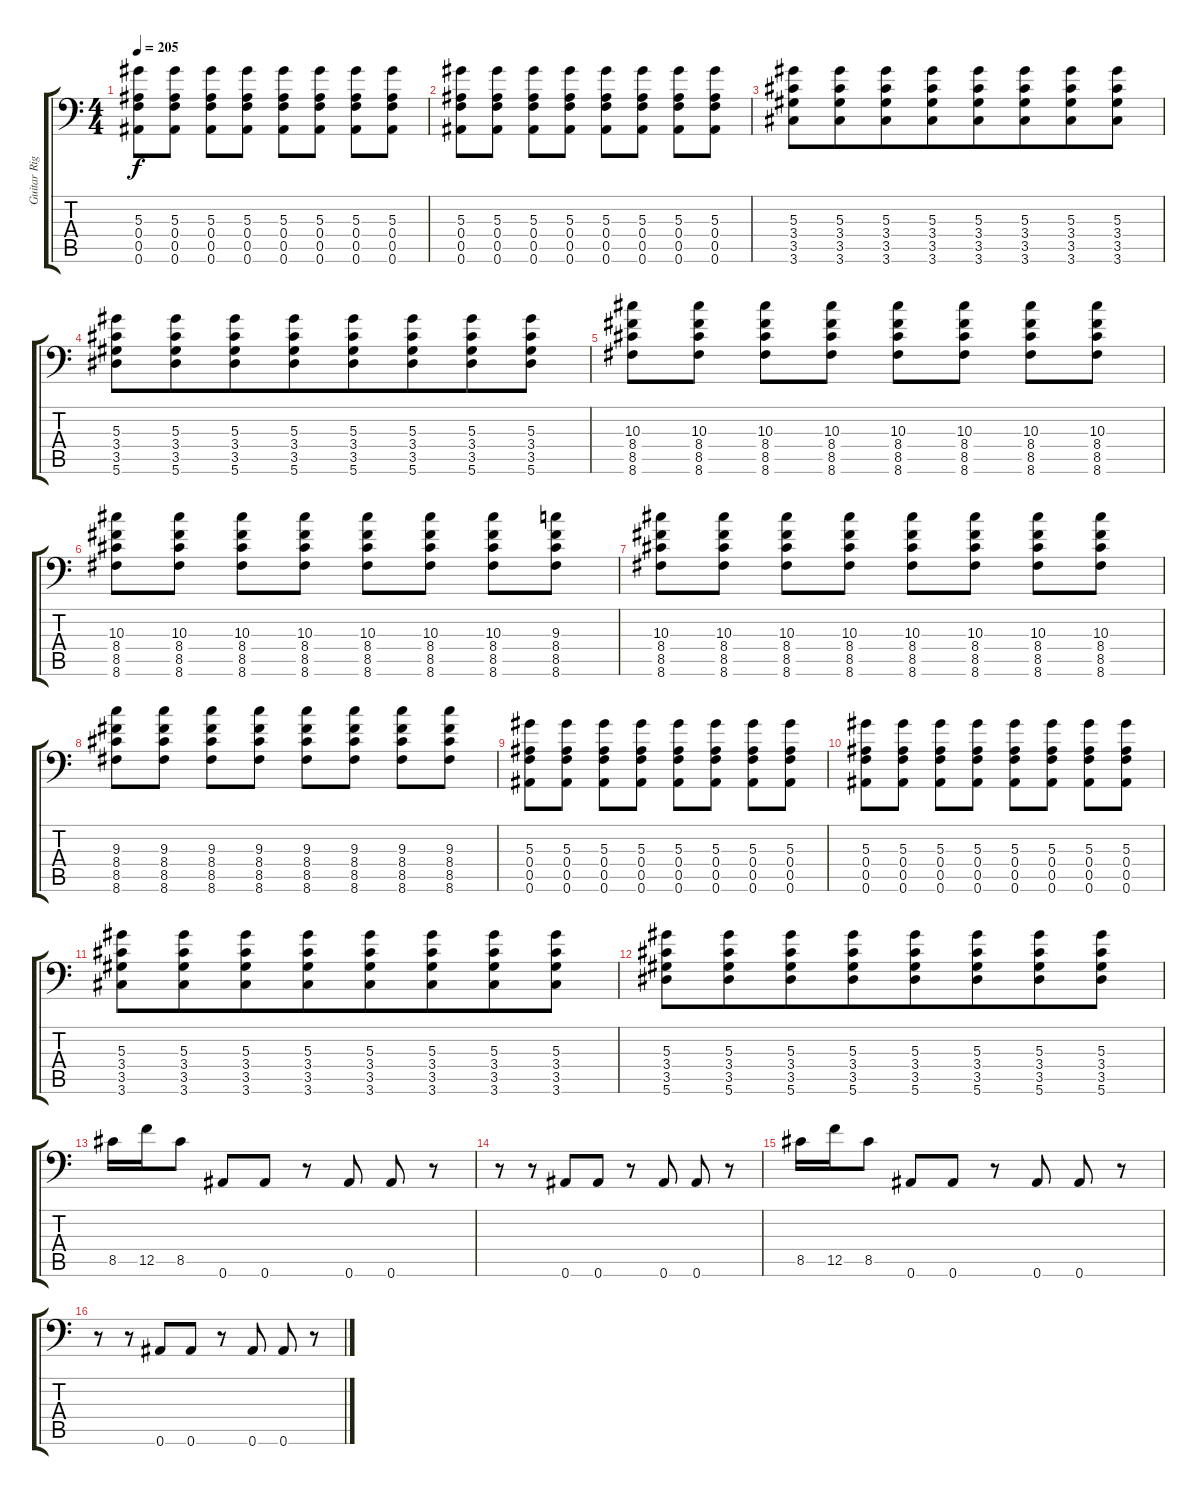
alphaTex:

\track ("Guitar Right" "Guitar Rig") {instrument distortionguitar}
\staff {score tabs}
\tuning (C4 G3 Eb3 Bb2 F2 Bb1) {hide}
\ts (4 4)
\tempo 205
\clef f4
\ks c
(5.3 0.4 0.5 0.6).8{dy f} (5.3 0.4 0.5 0.6).8 (5.3 0.4 0.5 0.6).8 (5.3 0.4 0.5 0.6).8 (5.3 0.4 0.5 0.6).8 (5.3 0.4 0.5 0.6).8 (5.3 0.4 0.5 0.6).8 (5.3 0.4 0.5 0.6).8 |
(5.3 0.4 0.5 0.6).8 (5.3 0.4 0.5 0.6).8 (5.3 0.4 0.5 0.6).8 (5.3 0.4 0.5 0.6).8 (5.3 0.4 0.5 0.6).8 (5.3 0.4 0.5 0.6).8 (5.3 0.4 0.5 0.6).8 (5.3 0.4 0.5 0.6).8 |
(5.3 3.4 3.5 3.6).8{beam merge} (5.3 3.4 3.5 3.6).8{beam merge} (5.3 3.4 3.5 3.6).8{beam merge} (5.3 3.4 3.5 3.6).8{beam merge} (5.3 3.4 3.5 3.6).8{beam merge} (5.3 3.4 3.5 3.6).8{beam merge} (5.3 3.4 3.5 3.6).8{beam merge} (5.3 3.4 3.5 3.6).8 |
(5.3 3.4 3.5 5.6).8{beam merge} (5.3 3.4 3.5 5.6).8{beam merge} (5.3 3.4 3.5 5.6).8{beam merge} (5.3 3.4 3.5 5.6).8{beam merge} (5.3 3.4 3.5 5.6).8{beam merge} (5.3 3.4 3.5 5.6).8{beam merge} (5.3 3.4 3.5 5.6).8{beam merge} (5.3 3.4 3.5 5.6).8 |
(10.3 8.4 8.5 8.6).8 (10.3 8.4 8.5 8.6).8 (10.3 8.4 8.5 8.6).8 (10.3 8.4 8.5 8.6).8 (10.3 8.4 8.5 8.6).8 (10.3 8.4 8.5 8.6).8 (10.3 8.4 8.5 8.6).8 (10.3 8.4 8.5 8.6).8 |
(10.3 8.4 8.5 8.6).8 (10.3 8.4 8.5 8.6).8 (10.3 8.4 8.5 8.6).8 (10.3 8.4 8.5 8.6).8 (10.3 8.4 8.5 8.6).8 (10.3 8.4 8.5 8.6).8 (10.3 8.4 8.5 8.6).8 (9.3 8.4 8.5 8.6).8 |
(10.3 8.4 8.5 8.6).8 (10.3 8.4 8.5 8.6).8 (10.3 8.4 8.5 8.6).8 (10.3 8.4 8.5 8.6).8 (10.3 8.4 8.5 8.6).8 (10.3 8.4 8.5 8.6).8 (10.3 8.4 8.5 8.6).8 (10.3 8.4 8.5 8.6).8 |
(9.3 8.4 8.5 8.6).8 (9.3 8.4 8.5 8.6).8 (9.3 8.4 8.5 8.6).8 (9.3 8.4 8.5 8.6).8 (9.3 8.4 8.5 8.6).8 (9.3 8.4 8.5 8.6).8 (9.3 8.4 8.5 8.6).8 (9.3 8.4 8.5 8.6).8 |
(5.3 0.4 0.5 0.6).8 (5.3 0.4 0.5 0.6).8 (5.3 0.4 0.5 0.6).8 (5.3 0.4 0.5 0.6).8 (5.3 0.4 0.5 0.6).8 (5.3 0.4 0.5 0.6).8 (5.3 0.4 0.5 0.6).8 (5.3 0.4 0.5 0.6).8 |
(5.3 0.4 0.5 0.6).8 (5.3 0.4 0.5 0.6).8 (5.3 0.4 0.5 0.6).8 (5.3 0.4 0.5 0.6).8 (5.3 0.4 0.5 0.6).8 (5.3 0.4 0.5 0.6).8 (5.3 0.4 0.5 0.6).8 (5.3 0.4 0.5 0.6).8 |
(5.3 3.4 3.5 3.6).8{beam merge} (5.3 3.4 3.5 3.6).8{beam merge} (5.3 3.4 3.5 3.6).8{beam merge} (5.3 3.4 3.5 3.6).8{beam merge} (5.3 3.4 3.5 3.6).8{beam merge} (5.3 3.4 3.5 3.6).8{beam merge} (5.3 3.4 3.5 3.6).8{beam merge} (5.3 3.4 3.5 3.6).8 |
(5.3 3.4 3.5 5.6).8{beam merge} (5.3 3.4 3.5 5.6).8{beam merge} (5.3 3.4 3.5 5.6).8{beam merge} (5.3 3.4 3.5 5.6).8{beam merge} (5.3 3.4 3.5 5.6).8{beam merge} (5.3 3.4 3.5 5.6).8{beam merge} (5.3 3.4 3.5 5.6).8{beam merge} (5.3 3.4 3.5 5.6).8 |
8.5.16 12.5.16 8.5.8 0.6.8 0.6.8 r.8 0.6.8 0.6.8 r.8 |
r.8 r.8 0.6.8 0.6.8 r.8 0.6.8 0.6.8 r.8 |
8.5.16 12.5.16 8.5.8 0.6.8 0.6.8 r.8 0.6.8 0.6.8 r.8 |
r.8 r.8 0.6.8 0.6.8 r.8 0.6.8 0.6.8 r.8
